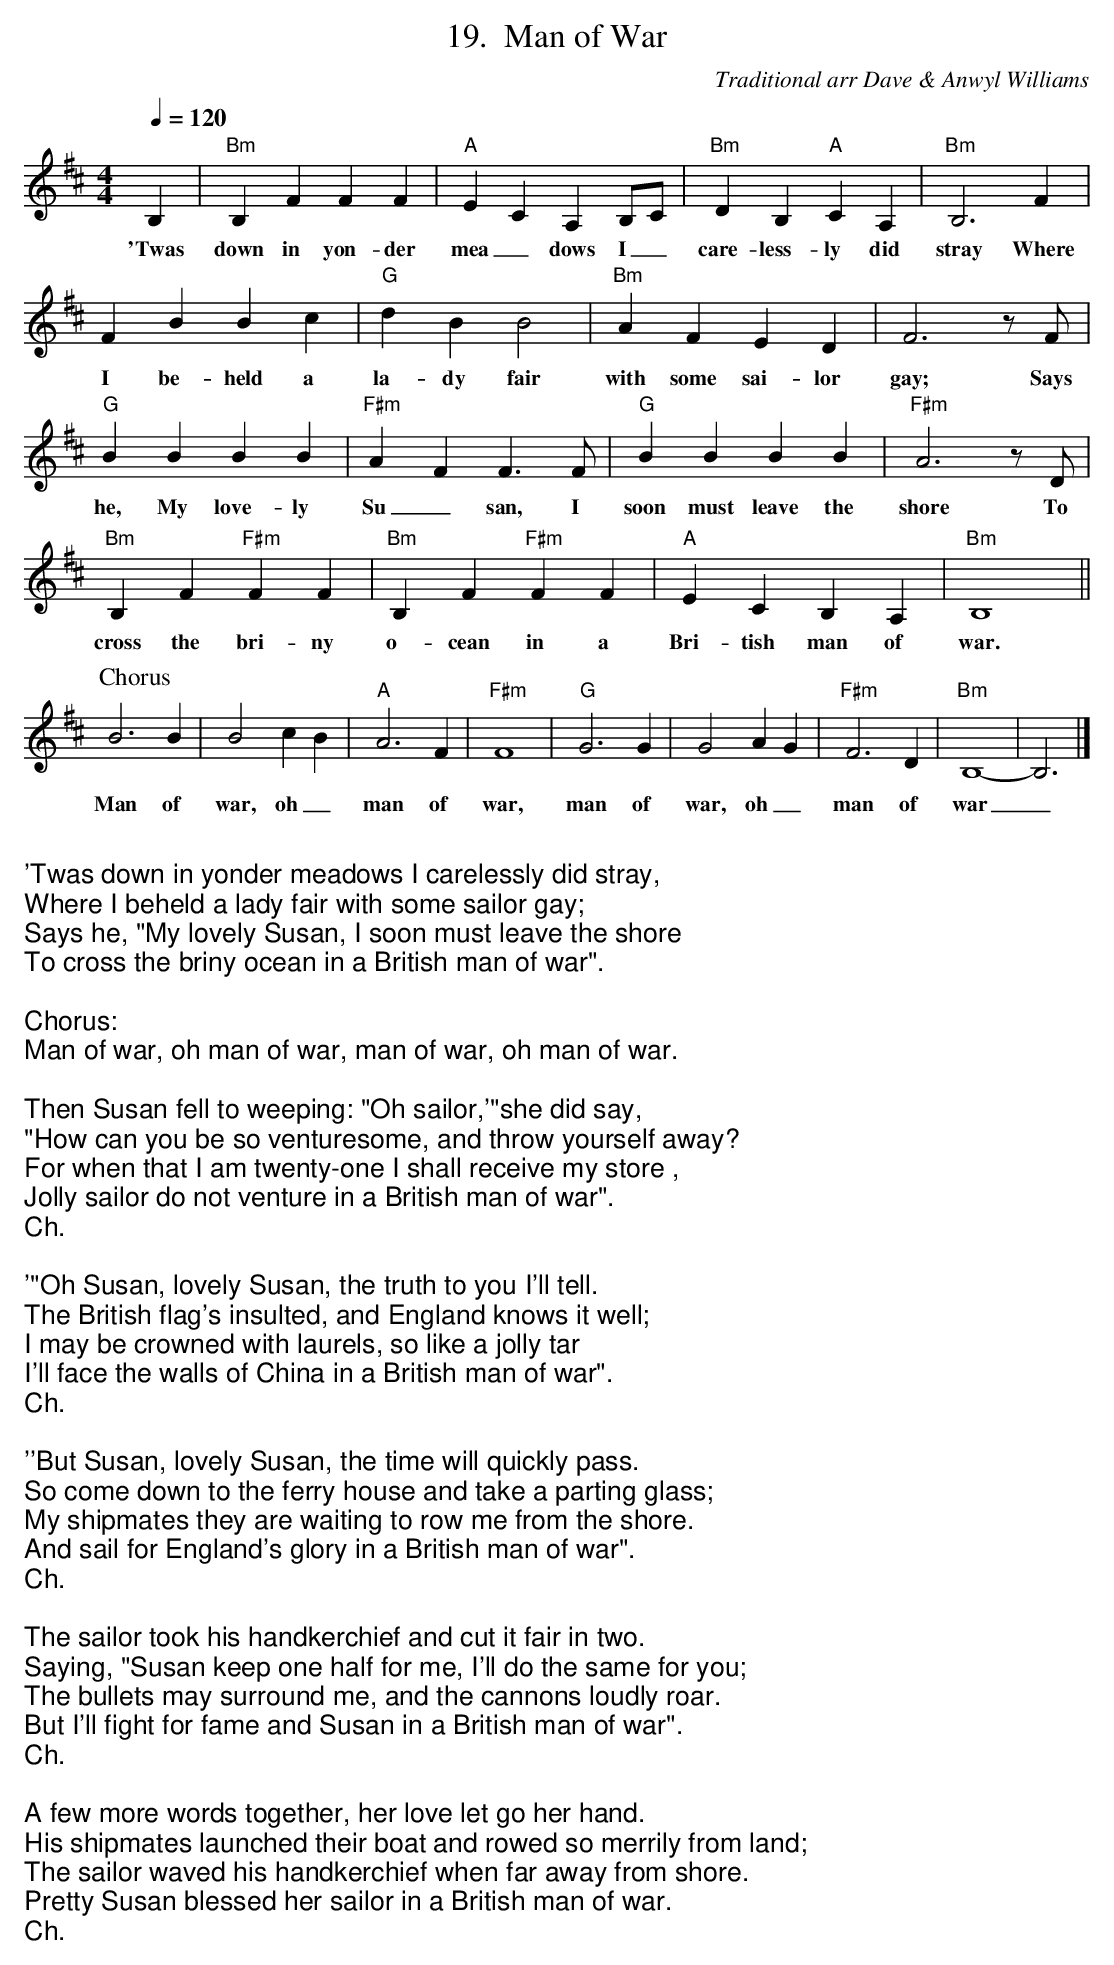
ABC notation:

X:1
T:Man of War
C: Traditional arr Dave & Anwyl Williams
Q: 1/4=120
M: 4/4
K: Bm
B,2|"Bm" B,2 F2F2F2 | "A" E2C2A,2B,C | "Bm" D2B,2 "A" C2A,2 | "Bm" B,6 F2 |
w:'Twas down in yon-der mea_dows I_care-less-ly did stray Where
F2B2B2c2 | "G" d2 B2 B4 | "Bm"  A2F2E2D2 | F6 zF |
w:I be-held a la-dy fair with some sai-lor gay; Says
 "G" B2B2B2B2 | "F#m" A2F2F3F | "G" B2B2B2B2 | "F#m" A6zD |
w:he, My love-ly Su_san, I soon must leave the shore To
"Bm" B,2 F2 "F#m"  F2F2 | "Bm" B,2 F2 "F#m" F2F2 | "A" E2C2B,2A,2 |"Bm"  B,8 ||
w:cross the bri-ny o-cean in a Bri-tish man of war.
P:Chorus
B6B2 | B4c2B2 | "A" A6F2 |"F#m"  F8 | "G" G6G2 | G4A2G2 | "F#m" F6 D2 | "Bm" B,8- | B,6|]
w:Man of war, oh_man of war, man of war, oh_man of war_
%%newpage
W:
W: 'Twas down in yonder meadows I carelessly did stray,
W: Where I beheld a lady fair with some sailor gay;
W: Says he, "My lovely Susan, I soon must leave the shore
W: To cross the briny ocean in a British man of war".
W:
W: Chorus:
W: Man of war, oh man of war, man of war, oh man of war.
W:
W: Then Susan fell to weeping: "Oh sailor,'"she did say,
W: "How can you be so venturesome, and throw yourself away?
W: For when that I am twenty-one I shall receive my store ,
W: Jolly sailor do not venture in a British man of war".
W: Ch.
W:
W: '"Oh Susan, lovely Susan, the truth to you I'll tell.
W: The British flag's insulted, and England knows it well;
W: I may be crowned with laurels, so like a jolly tar
W: I'll face the walls of China in a British man of war".
W: Ch.
W:
W: ''But Susan, lovely Susan, the time will quickly pass.
W: So come down to the ferry house and take a parting glass;
W:  My shipmates they are waiting to row me from the shore.
W: And sail for England's glory in a British man of war".
W: Ch.
W:
W: The sailor took his handkerchief and cut it fair in two.
W: Saying, "Susan keep one half for me, I'll do the same for you;
W: The bullets may surround me, and the cannons loudly roar.
W: But I'll fight for fame and Susan in a British man of war".
W: Ch.
W:
W: A few more words together, her love let go her hand.
W: His shipmates launched their boat and rowed so merrily from land;
W: The sailor waved his handkerchief when far away from shore.
W: Pretty Susan blessed her sailor in a British man of war.
W: Ch.

W:'Twas on a wintry evening, the weather it was wet,
W:Upon the slope of Portsdown Hill a damsel there I met;
W:I overheard her wailing and sorrowing complain,
W:All for her absent sailor who ploughed the raging main.
W:I stepped up to the damsel, and put her in surprise,
W:I saw she did not know me - I being in disguise,
W:
W:Said I, "My charming creature, my joy and heart's delight,
W:Wherever are you travelling this dark and stormy night?"
W:"The road, kind sir, to Portsmouth, if you will kindly show
W:Unto a maid distracted, for there I want to go,
W:
W:I am searching for a young man and Johnny is his name,
W:And in the fleet at Portsmouth I am told he does remain.
W:If he was here this night, he would shield me from all harm,
W:But he is on the ocean in his naval uniform
W:And with brave Admiral Hawke he will all his foes destroy,
W:Like the roving kings of, who fought in the wars of Troy."
W:
W:"It is six weeks or better since your true love left the shore,
W:He's cruising on the ocean where the raging billows roar,
W:He went to sail the ocean for honour and for gain,
W:But I hear that he was shipwrecked upon the coast of Spain."
W:When she heard this dreadful news she fell into despair,
W:She fell to wringing of her hands and tearing of her hair.
W:
W:"Since he is gone and left me, no man on earth I'll take
W:But in some lonely valley I will wander for his sake."
W:My heart was full, her anguish no longer could I see,
W:I clasped her in my arms and said, "Look Jenny, look at me!
W:I am your faithful Johnny, I am neither drowned nor slain!
W:And now we've met so happily,
W:we'll never part again."
W:
